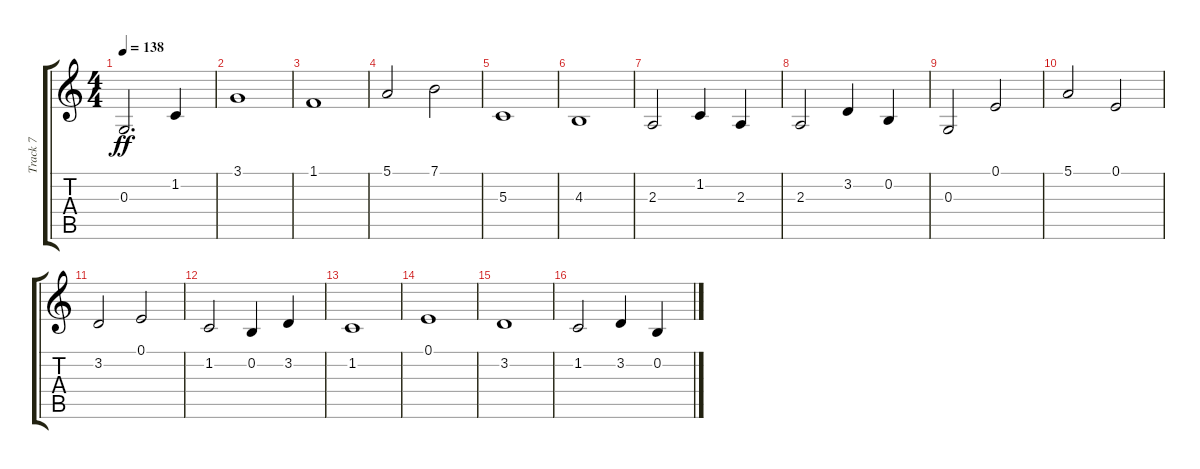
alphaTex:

\track ("Track 7" "Track 7") {instrument frenchhorn}
\staff {score tabs}
\tuning (E4 B3 G3 D3 A2 E2) {hide}
\ts (4 4)
\tempo 138
\clef g2
\ks c
0.3.2{d dy ff} 1.2.4 |
3.1.1 |
1.1.1 |
5.1.2 7.1.2 |
5.3.1 |
4.3.1 |
2.3.2 1.2.4 2.3.4 |
2.3.2 3.2.4 0.2.4 |
0.3.2 0.1.2 |
5.1.2 0.1.2 |
3.2.2 0.1.2 |
1.2.2 0.2.4 3.2.4 |
1.2.1 |
0.1.1 |
3.2.1 |
1.2.2 3.2.4 0.2.4
